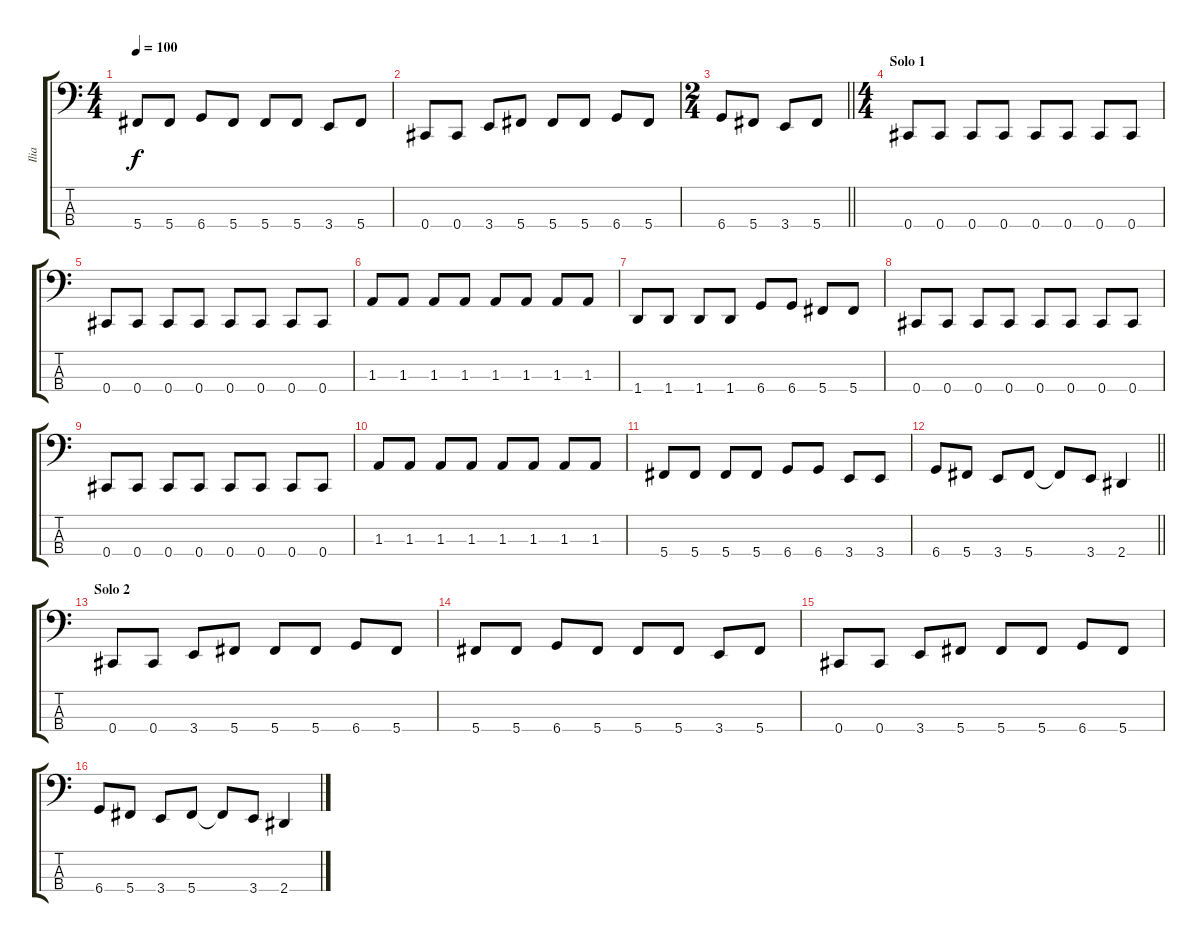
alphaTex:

\track ("Ilia" "Ilia") {instrument electricbassfinger}
\staff {score tabs}
\tuning (Gb2 Db2 Ab1 Db1) {hide}
\ts (4 4)
\tempo 100
\clef f4
\ks c
5.4.8{dy f} 5.4.8 6.4.8 5.4.8 5.4.8 5.4.8 3.4.8 5.4.8 |
0.4.8 0.4.8 3.4.8 5.4.8 5.4.8 5.4.8 6.4.8 5.4.8 |
\ts (2 4)
\barLineRight lightlight
6.4.8 5.4.8 3.4.8 5.4.8 |
\ts (4 4)
\section ("" "Solo 1")
0.4.8 0.4.8 0.4.8 0.4.8 0.4.8 0.4.8 0.4.8 0.4.8 |
0.4.8 0.4.8 0.4.8 0.4.8 0.4.8 0.4.8 0.4.8 0.4.8 |
1.3.8 1.3.8 1.3.8 1.3.8 1.3.8 1.3.8 1.3.8 1.3.8 |
1.4.8 1.4.8 1.4.8 1.4.8 6.4.8 6.4.8 5.4.8 5.4.8 |
0.4.8 0.4.8 0.4.8 0.4.8 0.4.8 0.4.8 0.4.8 0.4.8 |
0.4.8 0.4.8 0.4.8 0.4.8 0.4.8 0.4.8 0.4.8 0.4.8 |
1.3.8 1.3.8 1.3.8 1.3.8 1.3.8 1.3.8 1.3.8 1.3.8 |
5.4.8 5.4.8 5.4.8 5.4.8 6.4.8 6.4.8 3.4.8 3.4.8 |
\barLineRight lightlight
6.4.8 5.4.8 3.4.8 5.4.8 5.4{t}.8 3.4.8 2.4.4 |
\section ("" "Solo 2")
0.4.8 0.4.8 3.4.8 5.4.8 5.4.8 5.4.8 6.4.8 5.4.8 |
5.4.8 5.4.8 6.4.8 5.4.8 5.4.8 5.4.8 3.4.8 5.4.8 |
0.4.8 0.4.8 3.4.8 5.4.8 5.4.8 5.4.8 6.4.8 5.4.8 |
6.4.8 5.4.8 3.4.8 5.4.8 5.4{t}.8 3.4.8 2.4.4
